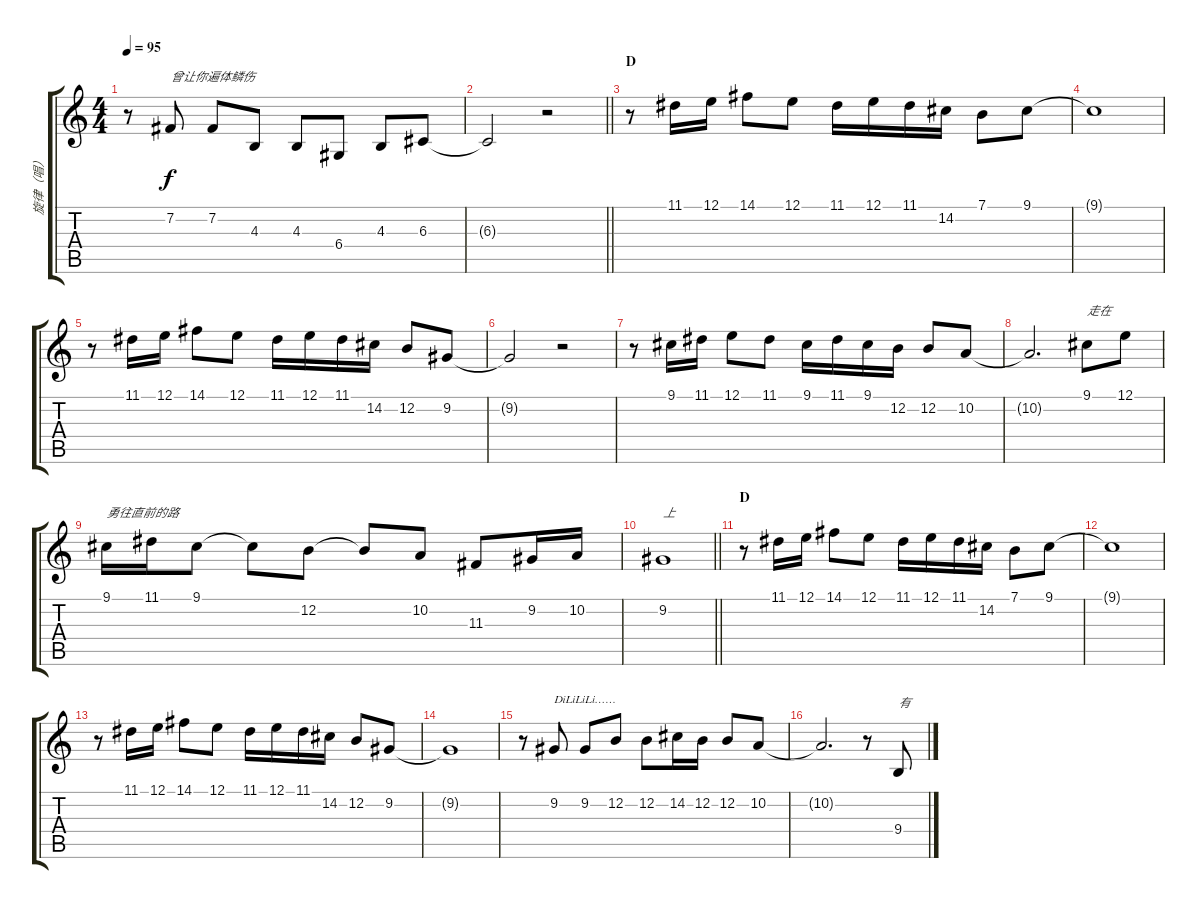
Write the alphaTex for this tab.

\track ("旋律（唱）" "旋律（唱）") {instrument oboe}
\staff {score tabs}
\tuning (E4 B3 G3 D3 A2 E2) {hide}
\ts (4 4)
\tempo 95
\clef g2
\ks c
r.8{dy f} 7.2.8{txt "曾让你遍体鳞伤"} 7.2.8 4.3.8 4.3.8 6.4.8 4.3.8 6.3.8 |
\barLineRight lightlight
6.3{t}.2 r.2 |
\section ("" "D")
r.8 11.1.16 12.1.16 14.1.8 12.1.8 11.1.16 12.1.16 11.1.16 14.2.16 7.1.8 9.1.8 |
9.1{t}.1 |
r.8 11.1.16 12.1.16 14.1.8 12.1.8 11.1.16 12.1.16 11.1.16 14.2.16 12.2.8 9.2.8 |
9.2{t}.2 r.2 |
r.8 9.1.16 11.1.16 12.1.8 11.1.8 9.1.16 11.1.16 9.1.16 12.2.16 12.2.8 10.2.8 |
10.2{t}.2{d} 9.1.8{txt "走在"} 12.1.8 |
9.1.16{txt "勇往直前的路"} 11.1.16 9.1.8 9.1{t}.8 12.2.8 12.2{t}.8 10.2.8 11.3.8 9.2.16 10.2.16 |
\barLineRight lightlight
9.2.1{txt "上"} |
\section ("" "D")
r.8 11.1.16 12.1.16 14.1.8 12.1.8 11.1.16 12.1.16 11.1.16 14.2.16 7.1.8 9.1.8 |
9.1{t}.1 |
r.8 11.1.16 12.1.16 14.1.8 12.1.8 11.1.16 12.1.16 11.1.16 14.2.16 12.2.8 9.2.8 |
9.2{t}.1 |
r.8 9.2.8{txt "DiLiLiLi……"} 9.2.8 12.2.8 12.2.8 14.2.16 12.2.16 12.2.8 10.2.8 |
10.2{t}.2{d} r.8 9.4.8{txt "有"}
